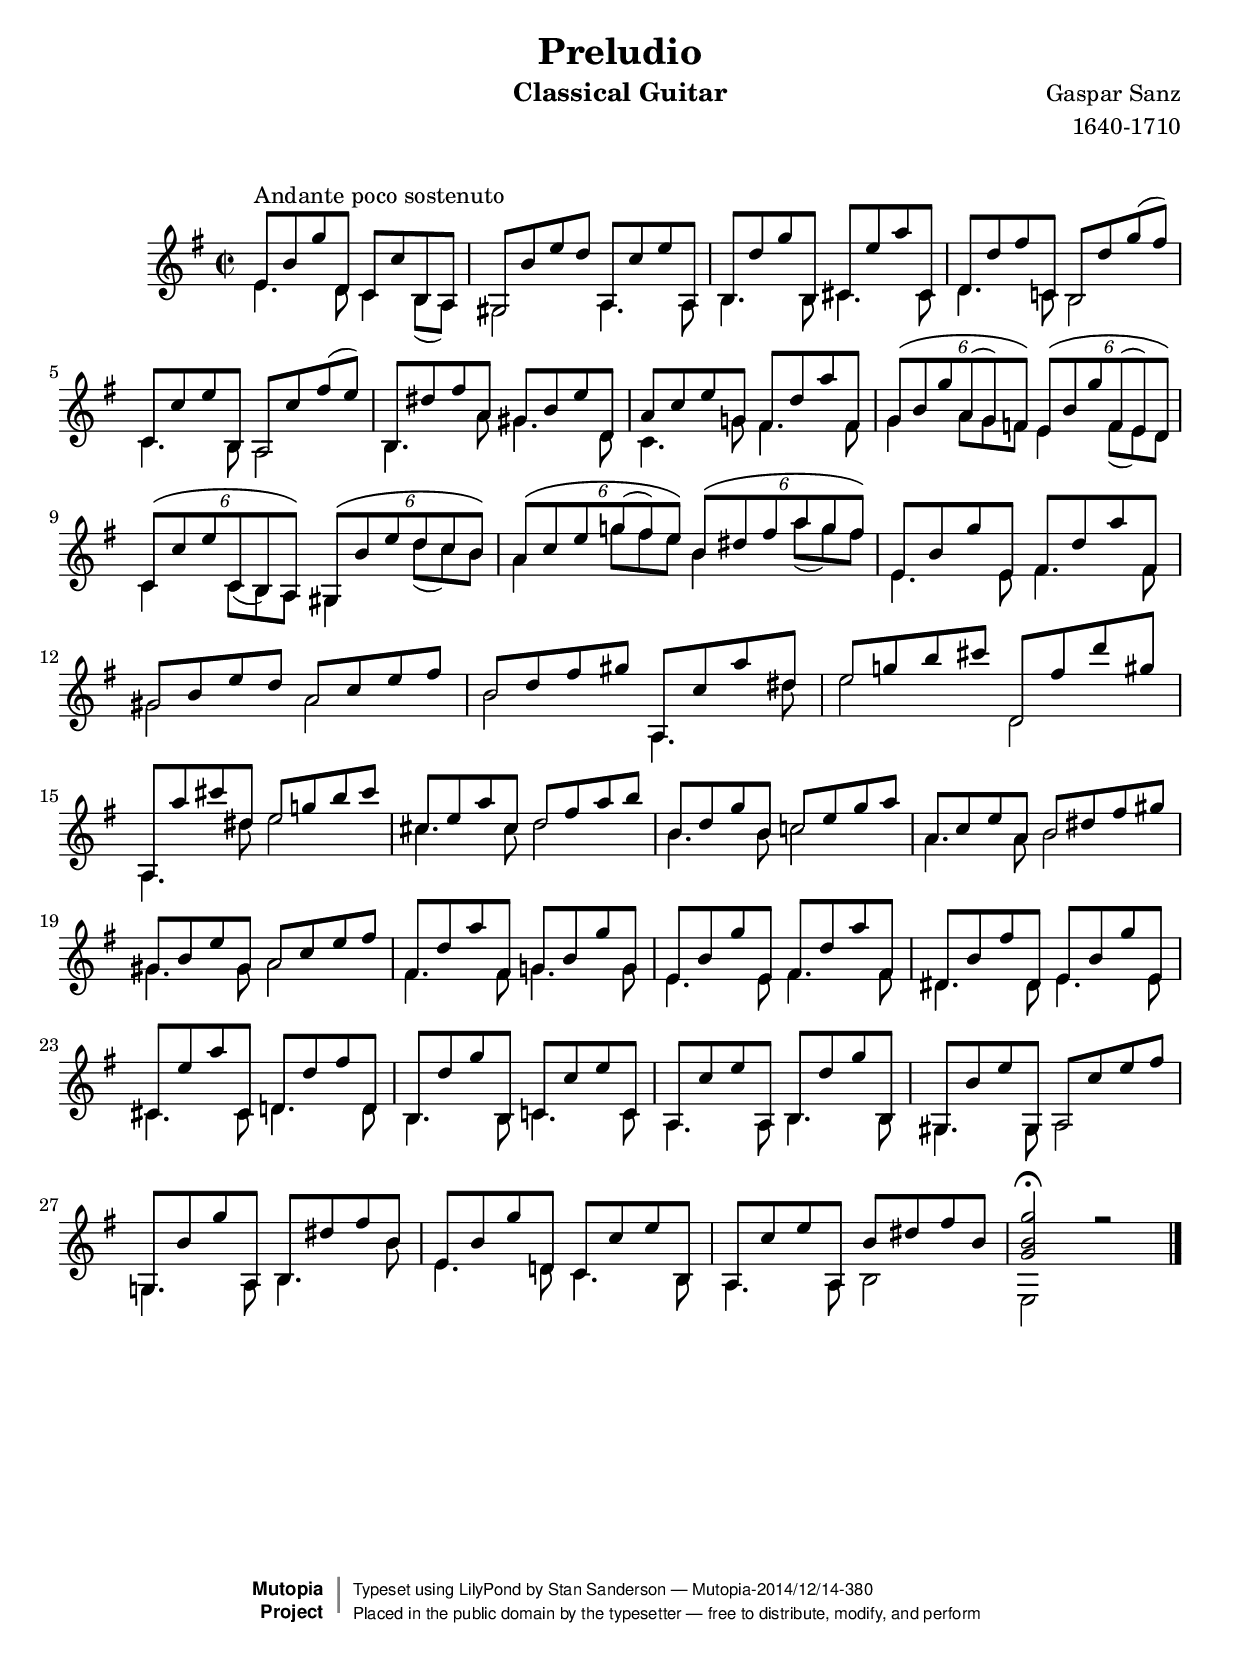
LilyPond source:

\version "2.18.0"
\include "english.ly"

\header {
  instrument = "Classical Guitar"
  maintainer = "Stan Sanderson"
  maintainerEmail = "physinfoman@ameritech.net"
  title = "Preludio"
  composer = "Gaspar Sanz"
  opus = "1640-1710"
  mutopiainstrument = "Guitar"
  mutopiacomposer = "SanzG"
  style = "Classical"
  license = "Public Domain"

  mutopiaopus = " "
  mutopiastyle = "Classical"
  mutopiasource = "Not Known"

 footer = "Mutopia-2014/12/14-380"
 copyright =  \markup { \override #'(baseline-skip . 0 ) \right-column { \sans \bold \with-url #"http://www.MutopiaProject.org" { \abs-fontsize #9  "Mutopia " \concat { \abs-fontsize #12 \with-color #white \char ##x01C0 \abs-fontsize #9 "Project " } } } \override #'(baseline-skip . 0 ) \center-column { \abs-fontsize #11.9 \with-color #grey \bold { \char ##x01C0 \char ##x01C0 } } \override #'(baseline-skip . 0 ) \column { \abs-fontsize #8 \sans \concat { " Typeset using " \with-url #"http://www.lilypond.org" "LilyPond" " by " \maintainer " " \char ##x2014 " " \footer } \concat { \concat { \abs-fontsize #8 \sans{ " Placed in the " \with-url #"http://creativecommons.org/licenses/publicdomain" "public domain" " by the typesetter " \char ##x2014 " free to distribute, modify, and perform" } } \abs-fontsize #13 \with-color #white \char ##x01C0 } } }
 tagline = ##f
}

\paper {
  top-margin = 8\mm
  top-markup-spacing.basic-distance = #6
  markup-system-spacing #'padding = #5
  markup-markup-spacing #'padding = #1.2
  last-bottom-spacing.basic-distance = #12
  top-system-spacing.basic-distance = #12
  bottom-margin = 10\mm
}

global =  {
  \time 2/2
  \key g\major
  \clef treble
  \mergeDifferentlyHeadedOn
  \mergeDifferentlyDottedOn
}

up =  \relative c' {
  e8^\markup{"Andante poco sostenuto"} b' g' d, c8 c' b, a
  gs8 b' e d a,8 c' e a,,
  b8 d' g b,, cs e' a cs,,
  d8 d' fs c,! b d' g( fs)
  c,8 c' e b, a c' fs( e)
  b,8 ds' fs a, gs b e d,
  a'8 c e g,! fs d' a' fs,
  \tuplet 6/4 2 {
    g8\( b g' a,( g) f!\) e\( b' g' f,( e) d\)
    c8\( c' e \slurDown c,( b) a\) \slurUp gs\( b' e d c b\)
    a8\( c e g!( fs) e]\) b\( ds fs a g fs\)
  }
  e, b' g' e, fs d' a' fs,

  gs b e d a c e fs
  b, d fs gs a,, c' a' ds,
  e g! b cs d,, fs' d' gs,

  a,, a'' cs ds, e g! b cs
  cs, e a cs, d fs a b
  b, d g b, c! e g a
  a, c e a, b ds fs gs

  gs, b e gs, a c e fs
  fs, d' a' fs, g! b g' g,
  e b' g' e, fs d' a' fs,
  ds b' fs' ds, e b' g' e,

  cs e' a cs,, d! d' fs d,
  b d' g b,, c! c' e c,
  a c' e a,, b d' g b,,
  gs b' e gs,, a c' e fs

  g,,! b' g' a,, b ds' fs b,
  e, b' g' d,! c c' e b,
  a c' e a,, b' ds fs b,
  <g b g'>2^\fermata r2
}

down =  \relative c' {
  e4. d8 c4 b8( a)
  gs2 a4. a8
  b4. b8 cs4. cs8
  d4. c8 b2 \break
  c4. b8 a2
  b4. a'8 gs4. d8
  c4. g'8 fs4. fs8
  \override TupletBracket.transparent =##t
  \omit TupletNumber
  \tuplet 6/4 2 {
    g4 s8 a8 g f e4 s8 f8( e) d \break
    c4 s8 c8 b a gs4 s8 d''8( c) b
    a4 s8 g'8 fs e b4 s8 a'8( g) fs
  }
  e,4. e8 fs4. fs8 \break
  gs2 a
  b2 a,4. ds'8
  e2 d, \break
  a4. ds'8 e2
  cs4. cs8 d2
  b4. b8 c2
  a4. a8 b2 \break
  gs4. gs8 a2
  fs4. fs8 g4. g8
  e4. e8 fs4. fs8
  ds4. ds8 e4. e8 \break
  cs4. cs8 d4. d8
  b4. b8 c4. c8
  a4. a8 b4. b8
  gs4. gs8 a2 \break
  g4. a8 b4. b'8
  e,4. d8 c4. b8
  a4. a8 b2
  e,2 s2 \bar "|."
}

\score {
  {
    \global
    \context Staff <<
      \new Voice { \voiceOne \up }
      \new Voice { \voiceTwo \down }
    >>

    \set Staff.midiInstrument = "acoustic guitar (nylon)"
  }
  \layout { }

  \midi {
    \tempo 2 = 60
  }

}
